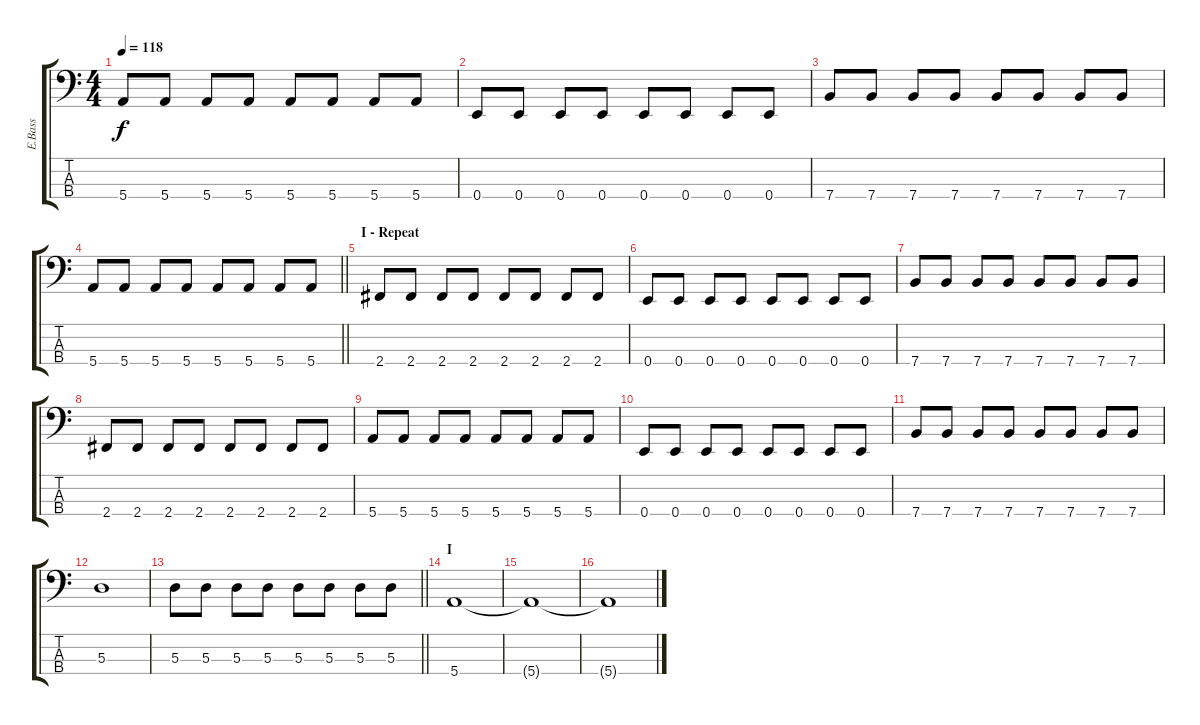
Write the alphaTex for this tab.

\track ("E.Bass" "E.Bass") {instrument electricbassfinger}
\staff {score tabs}
\tuning (G2 D2 A1 E1) {hide}
\ts (4 4)
\tempo 118
\clef f4
\ks c
5.4.8{dy f} 5.4.8 5.4.8 5.4.8 5.4.8 5.4.8 5.4.8 5.4.8 |
0.4.8 0.4.8 0.4.8 0.4.8 0.4.8 0.4.8 0.4.8 0.4.8 |
7.4.8 7.4.8 7.4.8 7.4.8 7.4.8 7.4.8 7.4.8 7.4.8 |
\barLineRight lightlight
5.4.8 5.4.8 5.4.8 5.4.8 5.4.8 5.4.8 5.4.8 5.4.8 |
\section ("" "I - Repeat")
2.4.8 2.4.8 2.4.8 2.4.8 2.4.8 2.4.8 2.4.8 2.4.8 |
0.4.8 0.4.8 0.4.8 0.4.8 0.4.8 0.4.8 0.4.8 0.4.8 |
7.4.8 7.4.8 7.4.8 7.4.8 7.4.8 7.4.8 7.4.8 7.4.8 |
2.4.8 2.4.8 2.4.8 2.4.8 2.4.8 2.4.8 2.4.8 2.4.8 |
5.4.8 5.4.8 5.4.8 5.4.8 5.4.8 5.4.8 5.4.8 5.4.8 |
0.4.8 0.4.8 0.4.8 0.4.8 0.4.8 0.4.8 0.4.8 0.4.8 |
7.4.8 7.4.8 7.4.8 7.4.8 7.4.8 7.4.8 7.4.8 7.4.8 |
5.3.1 |
\barLineRight lightlight
5.3.8 5.3.8 5.3.8 5.3.8 5.3.8 5.3.8 5.3.8 5.3.8 |
\section ("" "I")
5.4.1 |
5.4{t}.1 |
5.4{t}.1
